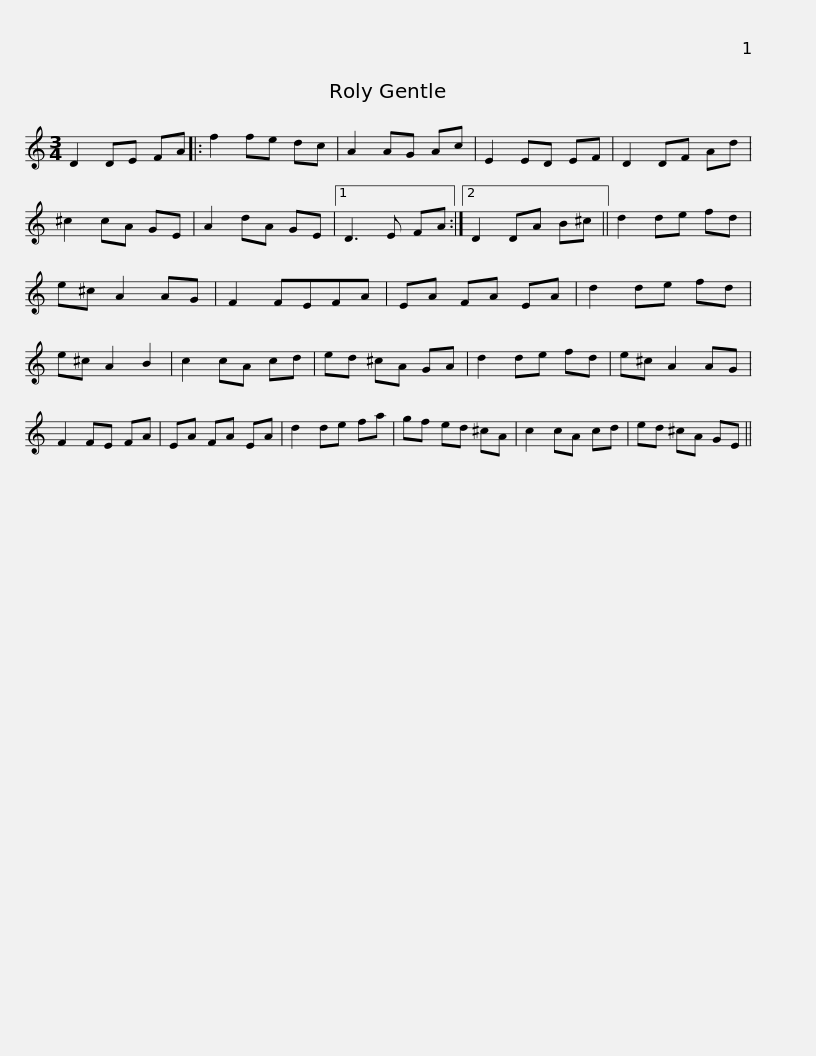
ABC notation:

X:1
L:1/8
M:3/4
I:linebreak $
K:C
V:1 treble
V:1
 D2 DE FA |: f2 fe dc | A2 AG Ac | E2 ED EF | D2 DF Ad | %5
 ^c2 cA GE | A2 dA GE |1 D3 E FA :|2$ D2 DA B^c || d2 de fd | %10
 e^c A2 AG | F2 FEFA | EA FA EA | d2 de fd | e^c A2 B2 | %15
 c2 cA cd |$ ed ^cA GA | d2 de fd | e^c A2 AG | F2 FE FA | %20
 EA FA EA | d2 de fa | gf ed ^cA | c2 cA cd |$ ed ^cA GE || %25
